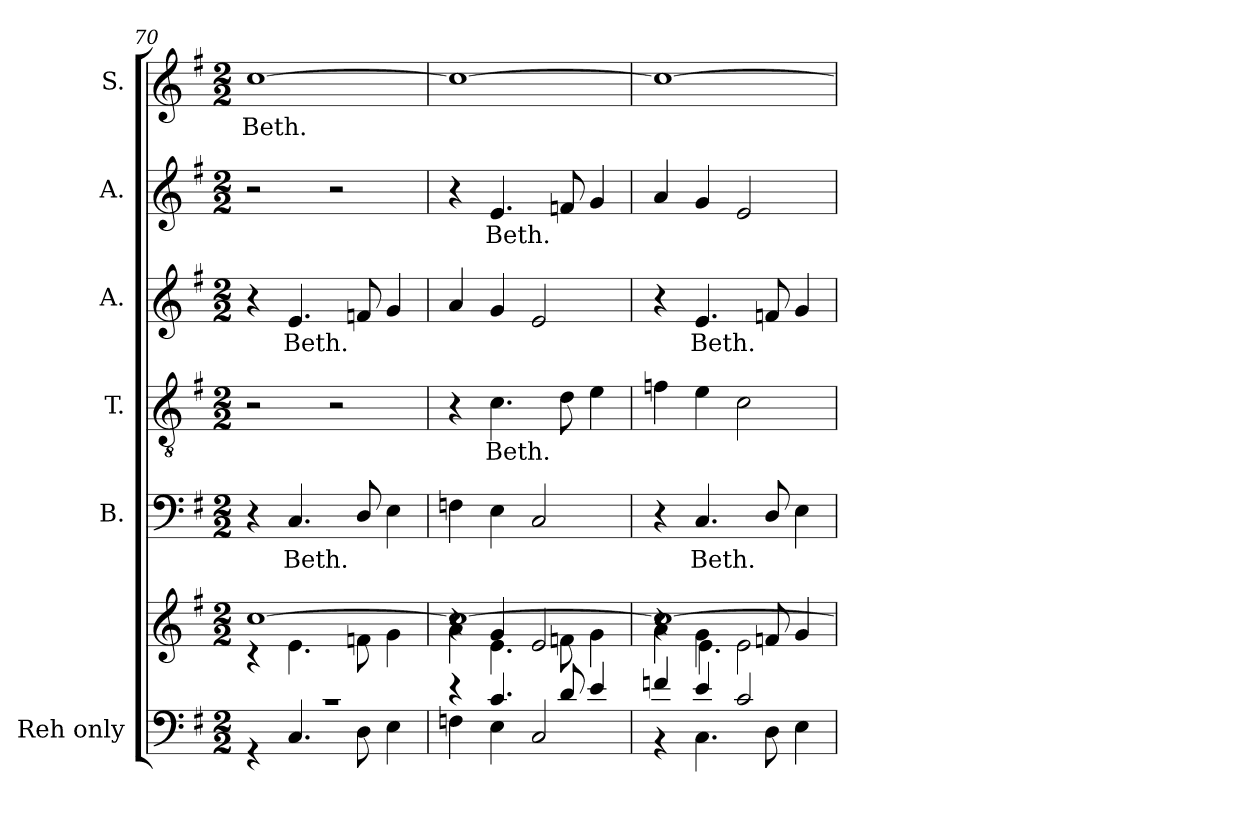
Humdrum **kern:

**kern	**kern	**kern	**text	**kern	**text	**kern	**text	**kern	**text	**kern	**text
*part6	*part6	*part5	*part5	*part4	*part4	*part3	*part3	*part2	*part2	*part1	*part1
*staff7	*staff6	*staff5	*staff5	*staff4	*staff4	*staff3	*staff3	*staff2	*staff2	*staff1	*staff1
*I"Reh  only	*	*I"B.	*	*I"T.	*	*I"A.	*	*I"A.	*	*I"S.	*
*	*	*I'B.	*	*I'T.	*	*I'A.	*	*I'A.	*	*	*
!!LO:LB:g=z
*clefF4	*clefG2	*clefF4	*	*clefGv2	*	*clefG2	*	*clefG2	*	*clefG2	*
*	*	*	*	*ITrd7c12	*	*	*	*	*	*	*
*k[f#]	*k[f#]	*k[f#]	*	*k[f#]	*	*k[f#]	*	*k[f#]	*	*k[f#]	*
*G:	*G:	*G:	*	*G:	*	*G:	*	*G:	*	*G:	*
*M2/2	*M2/2	*M2/2	*	*M2/2	*	*M2/2	*	*M2/2	*	*M2/2	*
=70	=70	=70	=70	=70	=70	=70	=70	=70	=70	=70	=70
*^	*^	*	*	*	*	*	*	*	*	*	*
!	!	!	!	!	!	!	!	!	!	!	!	!	!LO:LY:b:color=#000000
1r	4r	[1cci	4r	4r	.	2r	.	4r	.	2r	.	[1cci	Beth.
!	!	!	!	!	!LO:LY:b:color=#000000	!	!	!	!	!	!	!	!
!	!	!	!	!	!	!	!	!	!LO:LY:b:color=#000000	!	!	!	!
.	4.Ci/	.	4.ei\	4.Ci/	Beth.	.	.	4.ei/	Beth.	.	.	.	.
.	.	.	.	.	.	2r	.	.	.	2r	.	.	.
.	8Di\	.	8fni\	8Di/	.	.	.	8fni/	.	.	.	.	.
.	4Ei\	.	4gi\	4Ei\	.	.	.	4gi/	.	.	.	.	.
=71	=71	=71	=71	=71	=71	=71	=71	=71	=71	=71	=71	=71	=71
*	*	*	*^	*	*	*	*	*	*	*	*	*	*
4r	4Fni\	1cci_	4r	4ai\	4Fni\	.	4r	.	4ai/	.	4r	.	1cci_	.
!	!	!	!	!	!	!	!	!LO:LY:b:color=#000000	!	!	!	!	!	!
!	!	!	!	!	!	!	!	!	!	!	!	!LO:LY:b:color=#000000	!	!
4.ci/	4Ei\	.	4.ei\	4gi/	4Ei\	.	4.Ci\	Beth.	4gi/	.	4.ei/	Beth.	.	.
.	2Ci/	.	.	2ei/	2Ci/	.	.	.	2ei/	.	.	.	.	.
8di/	.	.	8fni\	.	.	.	8Di\	.	.	.	8fni/	.	.	.
4ei/	.	.	4gi\	.	.	.	4Ei\	.	.	.	4gi/	.	.	.
=72	=72	=72	=72	=72	=72	=72	=72	=72	=72	=72	=72	=72	=72	=72
4fni/	4r	1cci_	4ai\	4r	4r	.	4Fni\	.	4r	.	4ai/	.	1cci_	.
!	!	!	!	!	!	!LO:LY:b:color=#000000	!	!	!	!	!	!	!	!
!	!	!	!	!	!	!	!	!	!	!LO:LY:b:color=#000000	!	!	!	!
4ei/	4.Ci\	.	4gi\	4.ei\	4.Ci/	Beth.	4Ei\	.	4.ei/	Beth.	4gi/	.	.	.
2ci/	.	.	2ei\	.	.	.	2Ci\	.	.	.	2ei/	.	.	.
.	8Di\	.	.	8fni/	8Di/	.	.	.	8fni/	.	.	.	.	.
.	4Ei\	.	.	4gi/	4Ei\	.	.	.	4gi/	.	.	.	.	.
*v	*v	*	*	*	*	*	*	*	*	*	*	*	*	*
*	*v	*v	*v	*	*	*	*	*	*	*	*	*	*
=	=	=	=	=	=	=	=	=	=	=	=
*-	*-	*-	*-	*-	*-	*-	*-	*-	*-	*-	*-
